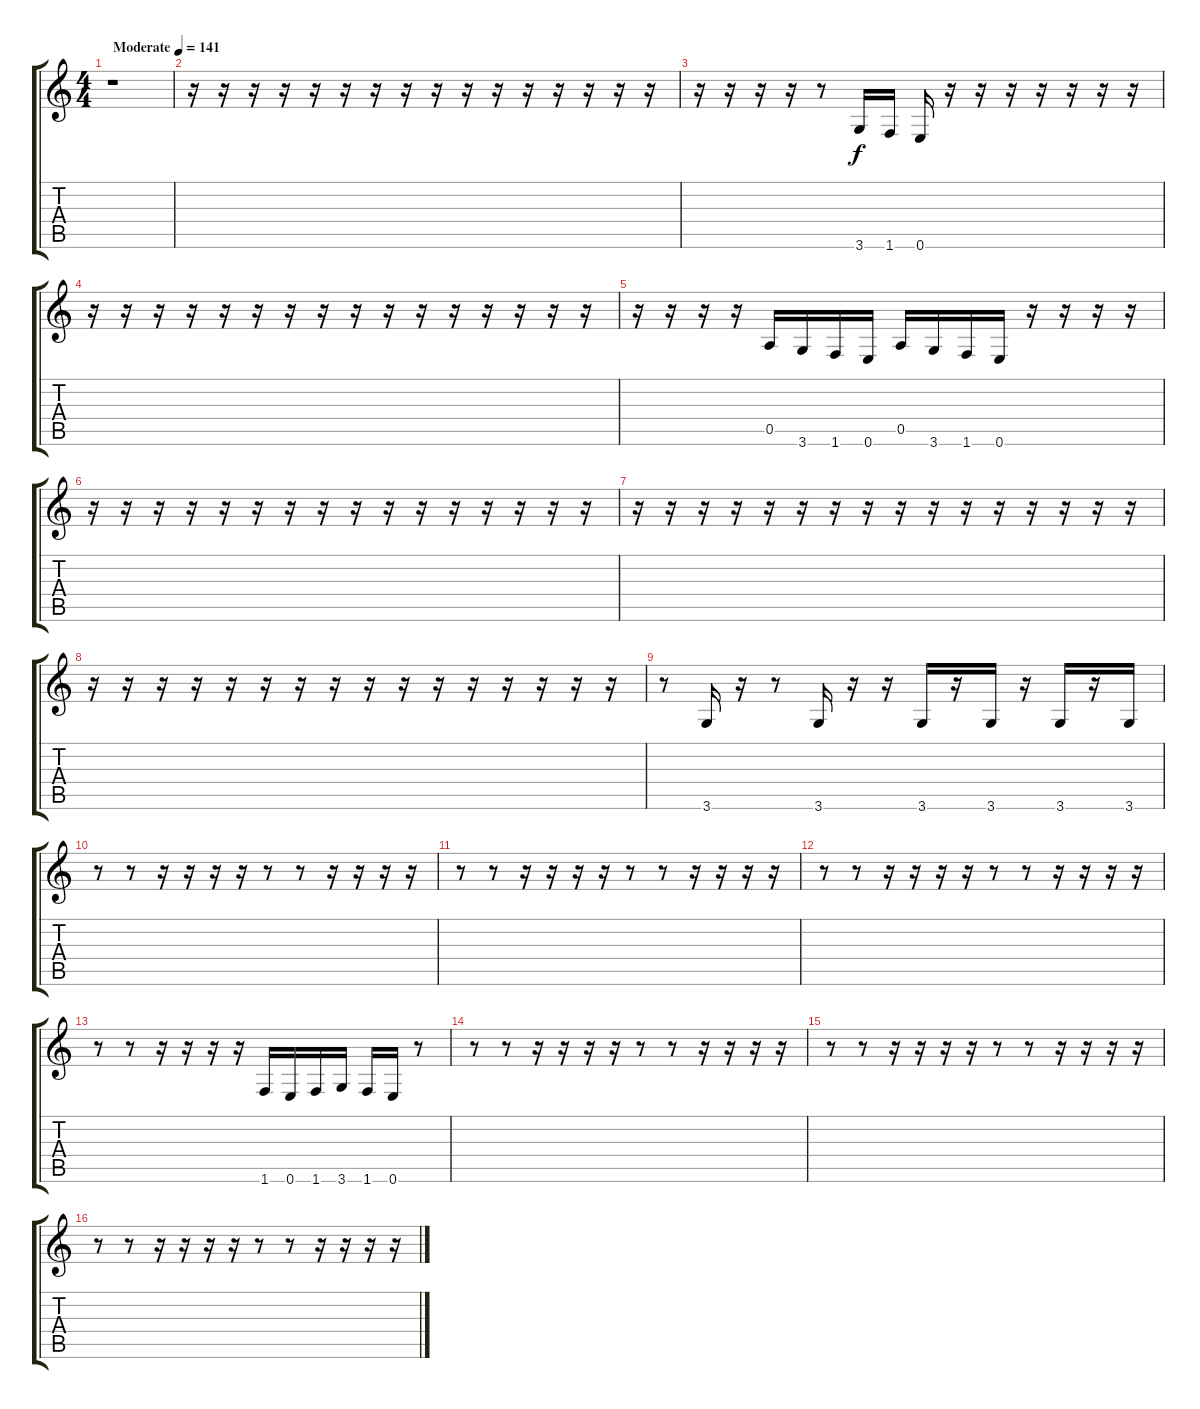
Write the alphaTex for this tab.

\track "" {instrument electricbassfinger}
\staff {score tabs}
\tuning (E4 B3 G3 D3 A2 E2) {hide}
\ts (4 4)
\tempo (141 "Moderate")
\clef g2
\ks c
r.1{dy f instrument electricbassfinger} |
r.16 r.16 r.16 r.16 r.16 r.16 r.16 r.16 r.16 r.16 r.16 r.16 r.16 r.16 r.16 r.16 |
r.16 r.16 r.16 r.16 r.8 3.6.16 1.6.16 0.6.16 r.16 r.16 r.16 r.16 r.16 r.16 r.16 |
r.16 r.16 r.16 r.16 r.16 r.16 r.16 r.16 r.16 r.16 r.16 r.16 r.16 r.16 r.16 r.16 |
r.16 r.16 r.16 r.16 0.5.16 3.6.16 1.6.16 0.6.16 0.5.16 3.6.16 1.6.16 0.6.16 r.16 r.16 r.16 r.16 |
r.16 r.16 r.16 r.16 r.16 r.16 r.16 r.16 r.16 r.16 r.16 r.16 r.16 r.16 r.16 r.16 |
r.16 r.16 r.16 r.16 r.16 r.16 r.16 r.16 r.16 r.16 r.16 r.16 r.16 r.16 r.16 r.16 |
r.16 r.16 r.16 r.16 r.16 r.16 r.16 r.16 r.16 r.16 r.16 r.16 r.16 r.16 r.16 r.16 |
r.8 3.6.16 r.16 r.8 3.6.16 r.16 r.16 3.6.16 r.16 3.6.16 r.16 3.6.16 r.16 3.6.16 |
r.8 r.8 r.16 r.16 r.16 r.16 r.8 r.8 r.16 r.16 r.16 r.16 |
r.8 r.8 r.16 r.16 r.16 r.16 r.8 r.8 r.16 r.16 r.16 r.16 |
r.8 r.8 r.16 r.16 r.16 r.16 r.8 r.8 r.16 r.16 r.16 r.16 |
r.8 r.8 r.16 r.16 r.16 r.16 1.6.16 0.6.16 1.6.16 3.6.16 1.6.16 0.6.16 r.8 |
r.8 r.8 r.16 r.16 r.16 r.16 r.8 r.8 r.16 r.16 r.16 r.16 |
r.8 r.8 r.16 r.16 r.16 r.16 r.8 r.8 r.16 r.16 r.16 r.16 |
r.8 r.8 r.16 r.16 r.16 r.16 r.8 r.8 r.16 r.16 r.16 r.16
